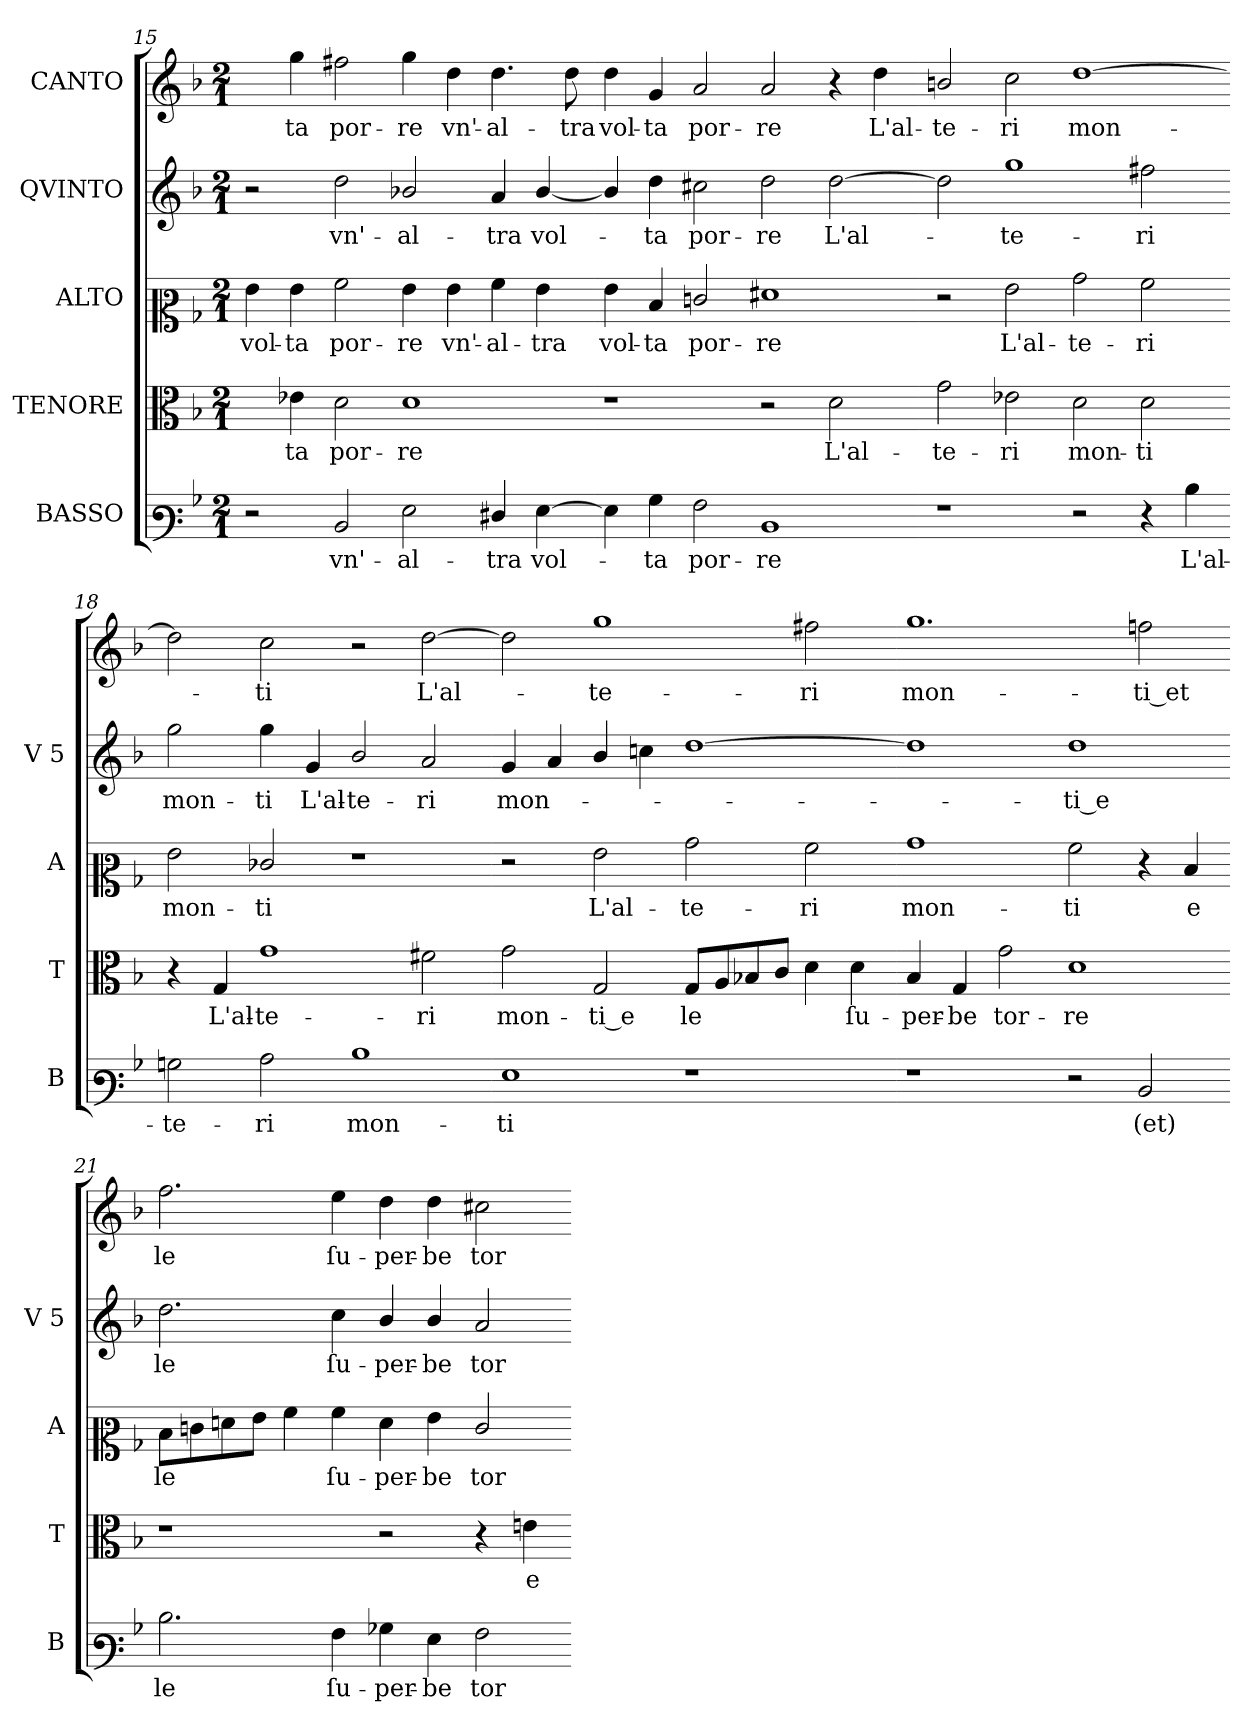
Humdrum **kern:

**kern	**text	**kern	**text	**kern	**text	**kern	**text	**kern	**text
*part5	*part5	*part4	*part4	*part3	*part3	*part2	*part2	*part1	*part1
*staff5	*staff5	*staff4	*staff4	*staff3	*staff3	*staff2	*staff2	*staff1	*staff1
*I"BASSO	*	*I"TENORE	*	*I"ALTO	*	*I"QVINTO	*	*I"CANTO	*
*I'B	*	*I'T	*	*I'A	*	*I'V 5	*	*	*
*clefF3	*	*clefC3	*	*clefC2	*	*clefG2	*	*clefG2	*
*k[b-]	*	*k[b-]	*	*k[b-]	*	*k[b-]	*	*k[b-]	*
*G:dor	*	*G:dor	*	*G:dor	*	*G:dor	*	*G:dor	*
*M2/1	*	*M2/1	*	*M2/1	*	*M2/1	*	*M2/1	*
=15	=15	=15	=15	=15	=15	=15	=15	=15	=15
2r	.	4ryy	.	4g\	vol-	2r	.	4ryy	.
.	.	4e-X\	-ta	4g\	-ta	.	.	4gg\	-ta
2D/	vn'-	2d\	por-	2a\	por-	2dd\	vn'-	2ff#X\	por-
2G\	-al-	1d	-re	4g\	-re	2b-X/	-al-	4gg\	-re
.	.	.	.	4g\	vn'-	.	.	4dd\	vn'-
4F#X/	-tra	.	.	4a\	-al-	4a/	-tra	4.dd\	-al-
[4G\	vol-	.	.	4g\	-tra	[4b-/	vol-	.	.
.	.	.	.	.	.	.	.	8dd\	-tra
=16-	=16-	=16-	=16-	=16-	=16-	=16-	=16-	=16-	=16-
4G\]	.	1r	.	4g\	vol-	4b-/]	.	4dd\	vol-
4B-\	-ta	.	.	4d/	-ta	4dd\	-ta	4g/	-ta
2A\	por-	.	.	2en/	por-	2cc#X\	por-	2a/	por-
1D	-re	2r	.	1f#X	-re	2dd\	-re	2a/	-re
.	.	2d\	L'al-	.	.	[2dd\	L'al-	4r	.
.	.	.	.	.	.	.	.	4dd\	L'al-
=17-	=17-	=17-	=17-	=17-	=17-	=17-	=17-	=17-	=17-
1r	.	2g\	-te-	2r	.	2dd\]	.	2bn/	-te-
.	.	2e-X\	-ri	2g\	L'al-	1gg	-te-	2cc\	-ri
2r	.	2d\	mon-	2b-\	-te-	.	.	[1dd	mon-
4r	.	2d\	-ti	2a\	-ri	2ff#X\	-ri	.	.
4d\	L'al-	.	.	.	.	.	.	.	.
=18-	=18-	=18-	=18-	=18-	=18-	=18-	=18-	=18-	=18-
2Bn\	-te-	4r	.	2g\	mon-	2gg\	mon-	2dd]	.
!	!	!	!LO:LY:i	!	!	!	!	!	!
.	.	4G/	L'al-	.	.	.	.	.	.
!	!	!	!LO:LY:i	!	!	!	!	!	!
2c\	-ri	1g	-te-	2e-X/	-ti	4gg\	-ti	2cc\	-ti
.	.	.	.	.	.	4g/	L'al-	.	.
1d	mon-	.	.	1r	.	2b-/	-te-	2r	.
!	!	!	!LO:LY:i	!	!	!	!	!	!
.	.	2f#X\	-ri	.	.	2a/	-ri	[2dd\	L'al-
=19-	=19-	=19-	=19-	=19-	=19-	=19-	=19-	=19-	=19-
!	!	!	!LO:LY:i	!	!	!	!	!	!
1G	-ti	2g\	mon-	2r	.	4g/	mon-	2dd\]	.
.	.	.	.	.	.	4a/	.	.	.
!	!	!	!LO:LY:i	!	!LO:LY:i	!	!	!	!
.	.	2G/	-ti_e	2g\	L'al-	4b-/	.	1gg	-te-
.	.	.	.	.	.	4ccn\	.	.	.
!	!	!	!	!	!LO:LY:i	!	!	!	!
1r	.	8G/L	le	2b-\	-te-	[1dd	.	.	.
.	.	8A/	.	.	.	.	.	.	.
.	.	8B-X/	.	.	.	.	.	.	.
.	.	8c/J	.	.	.	.	.	.	.
!	!	!	!	!	!LO:LY:i	!	!	!	!
.	.	4d\	.	2a\	-ri	.	.	2ff#X\	-ri
.	.	4d\	ſu-	.	.	.	.	.	.
=20-	=20-	=20-	=20-	=20-	=20-	=20-	=20-	=20-	=20-
!	!	!	!	!	!LO:LY:i	!	!	!	!
1r	.	4B-/	-per-	1b-	mon-	1dd]	.	1.gg	mon-
.	.	4G/	-be	.	.	.	.	.	.
.	.	2g\	tor-	.	.	.	.	.	.
!	!	!	!	!	!LO:LY:i	!	!	!	!
2r	.	1d	-re	2a\	-ti	1dd	ti_e	.	.
2D/	(et)	.	.	4r	.	.	.	2ffn\	ti_et
.	.	.	.	4d/	e	.	.	.	.
=21-	=21-	=21-	=21-	=21-	=21-	=21-	=21-	=21-	=21-
2.d\	le	1r	.	8d\L	le	2.dd\	le	2.ff\	le
.	.	.	.	8en\	.	.	.	.	.
.	.	.	.	8fn\	.	.	.	.	.
.	.	.	.	8g\J	.	.	.	.	.
.	.	.	.	4a\	.	.	.	.	.
4A\	ſu-	.	.	4a\	ſu-	4cc\	ſu-	4ee\	ſu-
4B-X\	-per-	2r	.	4f\	-per-	4b-/	-per-	4dd\	-per-
4G\	-be	.	.	4g\	-be	4b-/	-be	4dd\	-be
2A\	tor-	4r	.	2e/	tor-	2a/	tor-	2cc#X\	tor-
.	.	4en\	e	.	.	.	.	.	.
=-	=-	=-	=-	=-	=-	=-	=-	=-	=-
*-	*-	*-	*-	*-	*-	*-	*-	*-	*-
